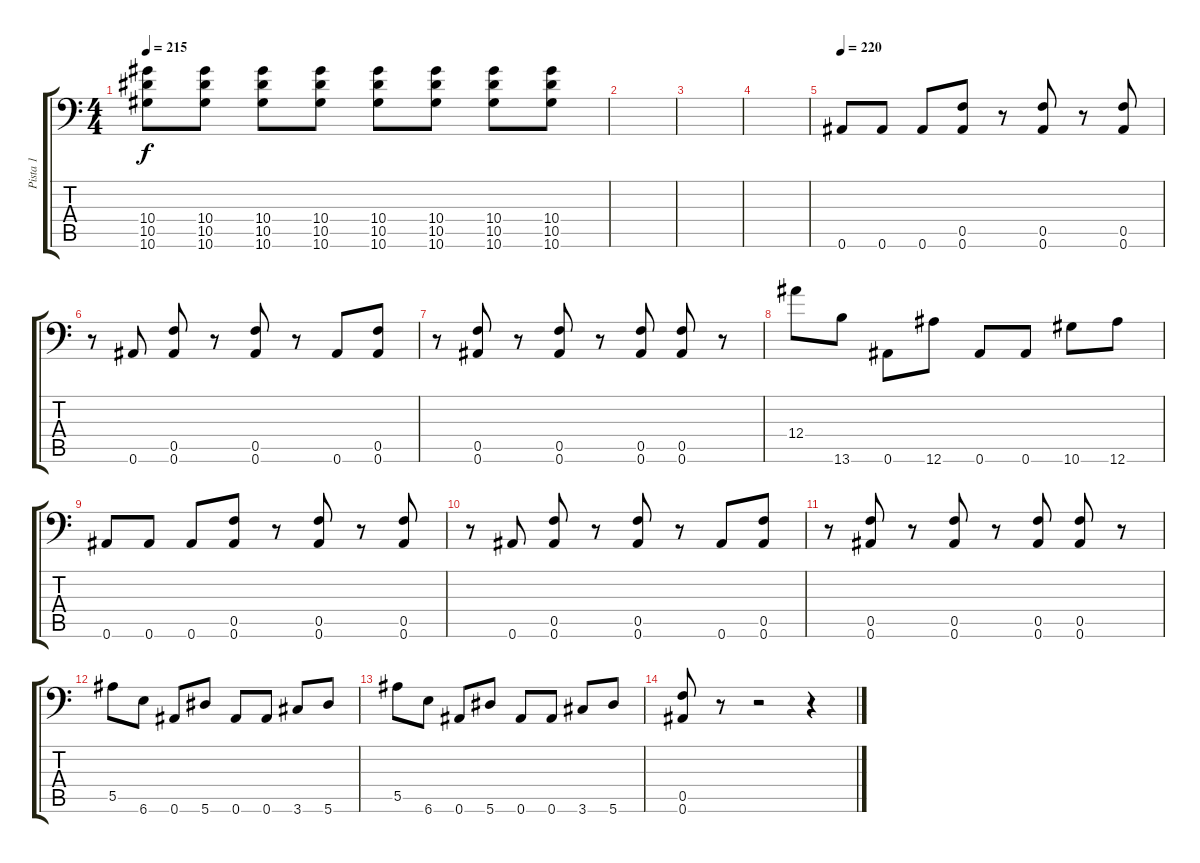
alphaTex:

\track ("Pista 1" "Pista 1") {instrument distortionguitar}
\staff {score tabs}
\tuning (C4 G3 Eb3 Bb2 F2 Bb1) {hide}
\ts (4 4)
\tempo 215
\clef f4
\ks c
(10.4 10.5 10.6).8{dy f} (10.4 10.5 10.6).8 (10.4 10.5 10.6).8 (10.4 10.5 10.6).8 (10.4 10.5 10.6).8 (10.4 10.5 10.6).8 (10.4 10.5 10.6).8 (10.4 10.5 10.6).8 |
|
|
|
\tempo 220
0.6.8 0.6.8 0.6.8 (0.5 0.6).8 r.8 (0.5 0.6).8 r.8 (0.5 0.6).8 |
r.8 0.6.8 (0.5 0.6).8 r.8 (0.5 0.6).8 r.8 0.6.8 (0.5 0.6).8 |
r.8 (0.5 0.6).8 r.8 (0.5 0.6).8 r.8 (0.5 0.6).8 (0.5 0.6).8 r.8 |
12.4.8 13.6.8 0.6.8 12.6.8 0.6.8 0.6.8 10.6.8 12.6.8 |
0.6.8 0.6.8 0.6.8 (0.5 0.6).8 r.8 (0.5 0.6).8 r.8 (0.5 0.6).8 |
r.8 0.6.8 (0.5 0.6).8 r.8 (0.5 0.6).8 r.8 0.6.8 (0.5 0.6).8 |
r.8 (0.5 0.6).8 r.8 (0.5 0.6).8 r.8 (0.5 0.6).8 (0.5 0.6).8 r.8 |
5.5.8 6.6.8 0.6.8 5.6.8 0.6.8 0.6.8 3.6.8 5.6.8 |
5.5.8 6.6.8 0.6.8 5.6.8 0.6.8 0.6.8 3.6.8 5.6.8 |
(0.5 0.6).8 r.8 r.2 r.4
